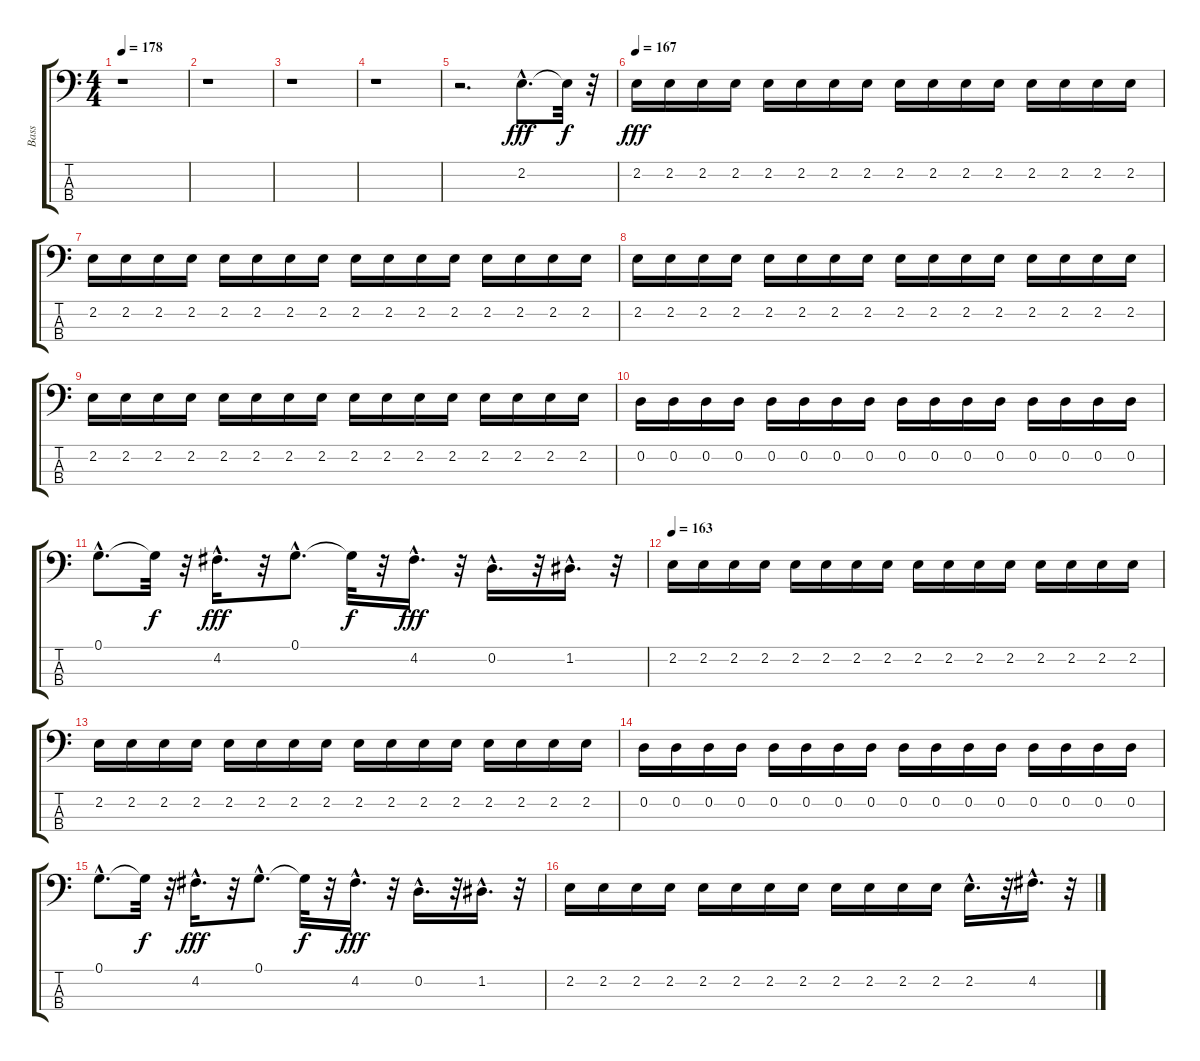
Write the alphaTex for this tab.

\track ("Bass" "Bass") {instrument electricbassfinger}
\staff {score tabs}
\tuning (G2 D2 A1 E1) {hide}
\ts (4 4)
\tempo 178
\clef f4
\ks c
r.1{dy f} |
r.1 |
r.1 |
r.1 |
r.2{d} 2.2{hac}.8{d dy fff} 2.2{t}.32{dy f} r.32 |
\tempo 167
2.2.16{dy fff} 2.2.16 2.2.16 2.2.16 2.2.16 2.2.16 2.2.16 2.2.16 2.2.16 2.2.16 2.2.16 2.2.16 2.2.16 2.2.16 2.2.16 2.2.16 |
2.2.16 2.2.16 2.2.16 2.2.16 2.2.16 2.2.16 2.2.16 2.2.16 2.2.16 2.2.16 2.2.16 2.2.16 2.2.16 2.2.16 2.2.16 2.2.16 |
2.2.16 2.2.16 2.2.16 2.2.16 2.2.16 2.2.16 2.2.16 2.2.16 2.2.16 2.2.16 2.2.16 2.2.16 2.2.16 2.2.16 2.2.16 2.2.16 |
2.2.16 2.2.16 2.2.16 2.2.16 2.2.16 2.2.16 2.2.16 2.2.16 2.2.16 2.2.16 2.2.16 2.2.16 2.2.16 2.2.16 2.2.16 2.2.16 |
0.2.16 0.2.16 0.2.16 0.2.16 0.2.16 0.2.16 0.2.16 0.2.16 0.2.16 0.2.16 0.2.16 0.2.16 0.2.16 0.2.16 0.2.16 0.2.16 |
0.1{hac}.8{d} 0.1{t}.32{dy f} r.32 4.2{hac}.16{d dy fff} r.32 0.1{hac}.8{d} 0.1{t}.32{dy f} r.32 4.2{hac}.16{d dy fff} r.32 0.2{hac}.16{d} r.32 1.2{hac}.16{d} r.32 |
\tempo 163
2.2.16 2.2.16 2.2.16 2.2.16 2.2.16 2.2.16 2.2.16 2.2.16 2.2.16 2.2.16 2.2.16 2.2.16 2.2.16 2.2.16 2.2.16 2.2.16 |
2.2.16 2.2.16 2.2.16 2.2.16 2.2.16 2.2.16 2.2.16 2.2.16 2.2.16 2.2.16 2.2.16 2.2.16 2.2.16 2.2.16 2.2.16 2.2.16 |
0.2.16 0.2.16 0.2.16 0.2.16 0.2.16 0.2.16 0.2.16 0.2.16 0.2.16 0.2.16 0.2.16 0.2.16 0.2.16 0.2.16 0.2.16 0.2.16 |
0.1{hac}.8{d} 0.1{t}.32{dy f} r.32 4.2{hac}.16{d dy fff} r.32 0.1{hac}.8{d} 0.1{t}.32{dy f} r.32 4.2{hac}.16{d dy fff} r.32 0.2{hac}.16{d} r.32 1.2{hac}.16{d} r.32 |
2.2.16 2.2.16 2.2.16 2.2.16 2.2.16 2.2.16 2.2.16 2.2.16 2.2.16 2.2.16 2.2.16 2.2.16 2.2{hac}.16{d} r.32 4.2{hac}.16{d} r.32
